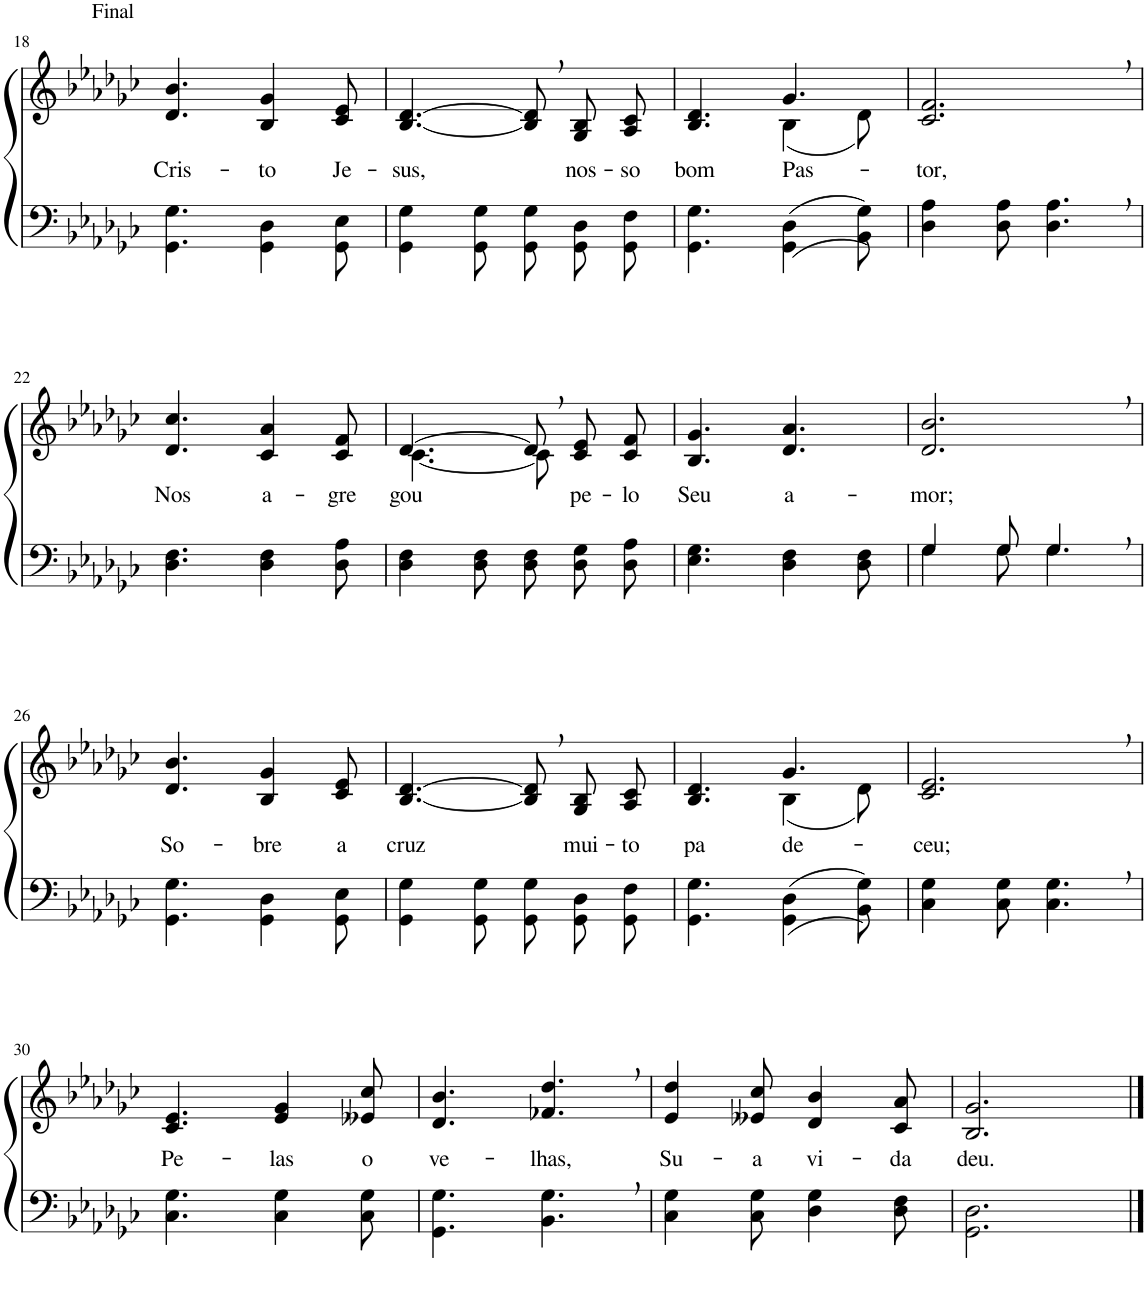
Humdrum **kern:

**kern	**kern	**text
*part2	*part1	*part1
*staff2	*staff1	*staff1
*I"Parte III e IV	*I"Parte I e II	*
!!LO:PB:g=z
*clefF4	*clefG2	*
*Trd-1c-2	*Trd-1c-2	*
*k[b-e-a-d-g-c-]	*k[b-e-a-d-g-c-]	*
*M6/8	*M6/8	*
=18	=18	=18
!	!LO:TX:a:t=Final	!
!	!	!LO:LY:b
4.GG-\ 4.G-\	4.d-/ 4.b-/	Cris-
!	!	!LO:LY:b
4GG-\ 4D-\	4B-/ 4g-/	-to
!	!	!LO:LY:b
8GG-\ 8E-\	8c-/ 8e-/	Je-
=19	=19	=19
!	!	!LO:LY:b
4GG-\ 4G-\	[4.B-/ [4.d-/	-sus,
8GG-\ 8G-\	.	.
8GG-/ 8G-/L	8B-],/ 8d-],/L	.
!	!	!LO:LY:b
8GG-/ 8D-/	8G-/ 8B-/	nos-
!	!	!LO:LY:b
8GG-/ 8F/J	8A-/ 8c-/J	-so
=20	=20	=20
!	!	!LO:LY:b
*	*^	*
4.GG-\ 4.G-\	4.B-/ 4.d-/	4.ryy	bom
!	!	!	!LO:LY:b
((4GG-\ 4D-\	4.g-/	(4B-\	Pas-
8BB-\ 8G-\))	.	8d-\)	.
=21	=21	=21	=21
!	!	!	!LO:LY:b
*	*v	*v	*
4D-\ 4A-\	2.c-/, 2.f/,	tor,
8D-\ 8A-\	.	.
4.D-\, 4.A-\,	.	.
!!LO:LB:g=z
=22	=22	=22
!	!	!LO:LY:b
4.D-\ 4.F\	4.d-/ 4.cc-/	Nos
!	!	!LO:LY:b
4D-\ 4F\	4c-/ 4a-/	a-
!	!	!LO:LY:b
8D-\ 8A-\	8c-/ 8f/	-gre-
=23	=23	=23
*	*^	*
!	!	!	!LO:LY:b
4D-\ 4F\	[4.d-/	[4.c-\	-gou
8D-\ 8F\	.	.	.
8D-\ 8F\L	8d-,/L]	8c-\]	.
!	!	!	!LO:LY:b
8D-\ 8G-\	8c-/ 8e-/	4ryy	pe-
!	!	!	!LO:LY:b
8D-\ 8A-\J	8c-/ 8f/J	.	-lo
*	*v	*v	*
=24	=24	=24
!	!	!LO:LY:b
4.E-\ 4.G-\	4.B-/ 4.g-/	Seu
!	!	!LO:LY:b
4D-\ 4F\	4.d-/ 4.a-/	a-
8D-\ 8F\	.	.
=25	=25	=25
*^	*	*
!	!	!	!LO:LY:b
4G-\	4G-/	2.d-/, 2.b-/,	-mor;
8G-\	8G-/	.	.
4.G-,\	4.G-/	.	.
!!LO:LB:g=z
=26	=26	=26	=26
!	!	!	!LO:LY:b
*v	*v	*	*
4.GG-\ 4.G-\	4.d-/ 4.b-/	So-
!	!	!LO:LY:b
4GG-\ 4D-\	4B-/ 4g-/	-bre
!	!	!LO:LY:b
8GG-\ 8E-\	8c-/ 8e-/	a
=27	=27	=27
!	!	!LO:LY:b
4GG-\ 4G-\	[4.B-/ [4.d-/	cruz
8GG-\ 8G-\	.	.
8GG-/ 8G-/L	8B-],/ 8d-],/L	.
!	!	!LO:LY:b
8GG-/ 8D-/	8G-/ 8B-/	mui-
!	!	!LO:LY:b
8GG-/ 8F/J	8A-/ 8c-/J	-to
=28	=28	=28
!	!	!LO:LY:b
*	*^	*
4.GG-\ 4.G-\	4.B-/ 4.d-/	4.ryy	pa-
!	!	!	!LO:LY:b
((4GG-\ 4D-\	4.g-/	(4B-\	de-
8BB-\ 8G-\))	.	8d-\)	.
=29	=29	=29	=29
!	!	!	!LO:LY:b
*	*v	*v	*
4C-\ 4G-\	2.c-/, 2.e-/,	-ceu;
8C-\ 8G-\	.	.
4.C-\, 4.G-\,	.	.
!!LO:LB:g=z
=30	=30	=30
!	!	!LO:LY:b
4.C-\ 4.G-\	4.c-/ 4.e-/	Pe-
!	!	!LO:LY:b
4C-\ 4G-\	4e-/ 4g-/	-las
!	!	!LO:LY:b
8C-\ 8G-\	8e--X/ 8cc-/	o
=31	=31	=31
!	!	!LO:LY:b
4.GG-\ 4.G-\	4.d-/ 4.b-/	ve-
!	!	!LO:LY:b
4.BB-\, 4.G-\,	4.f-X/, 4.dd-/,	-lhas,
=32	=32	=32
!	!	!LO:LY:b
4C-\ 4G-\	4e-/ 4dd-/	Su-
!	!	!LO:LY:b
8C-\ 8G-\	8e--X/ 8cc-/	-a
!	!	!LO:LY:b
4D-\ 4G-\	4d-/ 4b-/	vi-
!	!	!LO:LY:b
8D-\ 8F\	8c-/ 8a-/	-da
=33	=33	=33
!	!	!LO:LY:b
2.GG-\ 2.D-\	2.B-/ 2.g-/	deu.
==	==	==
*-	*-	*-
